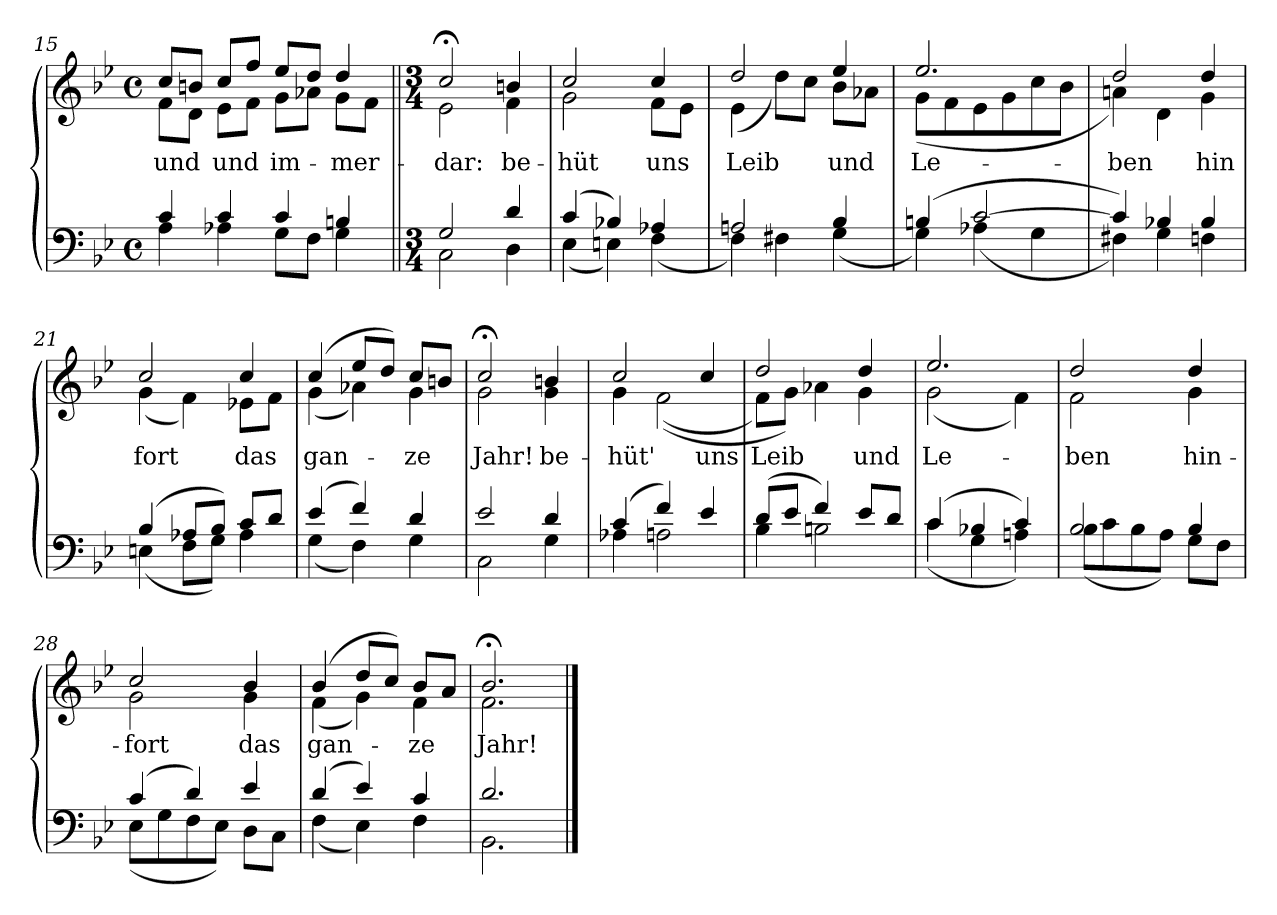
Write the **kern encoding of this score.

**kern	**kern	**text	**dynam
*part1	*part1	*part1	*part1
*staff2	*staff1	*staff1	*staff1/2
*clefF4	*clefG2	*	*
*k[b-e-]	*k[b-e-]	*	*
*M4/4	*M4/4	*	*
*met(c)	*met(c)	*	*
=15	=15	=15	=15
*^	*^	*	*
4c	4A	8ccL	8fL	-und	.
.	.	8bnJ	8dJ	.	.
4c	4A-X	8ccL	8e-L	und	.
.	.	8ffJ	8fJ	.	.
4c	8GL	8ee-L	8gL	im-	.
.	8FJ	8ddJ	8a-XJ	.	.
4Bn	4G	4dd	8gL	-mer-	.
.	.	.	8fJ	.	.
=16||	=16||	=16||	=16||	=16||	=16||
*M3/4	*	*M3/4	*	*	*
*	*	*MM80	*	*	*
2G	2C	2cc;<	2e-	-dar:	.
4d	4D	4bn	4f	be-	♩ = 88.25
=17	=17	=17	=17	=17	=17
(4c	(4E-	2cc	2g	-hüt	.
4B-X)	4En)	.	.	.	.
4A-X	(4F	4cc	8fL	uns	.
.	.	.	8e-J	.	.
!!LO:LB:g=z	!!
=18	=18	=18	=18	=18	=18
2An	4F)	2dd	(4e-	Leib	.
.	4F#X	.	8ddL)	.	.
.	.	.	8ccJ	.	.
4B-	(4G	4ee-	8b-L	und	.
.	.	.	8a-XJ	.	.
=19	=19	=19	=19	=19	=19
*	*	*MM88	*	*	*
(4Bn	4G)	2.ee-	(8gL	Le-	.
.	.	.	8f	.	.
[2c	(<4A-X	.	8e-	.	.
.	.	.	8g	.	.
.	4G	.	8cc	.	.
.	.	.	8b-J	.	.
=20	=20	=20	=20	=20	=20
4c])	4F#X)	2dd	4an)	ben	.
4B-X	4G	.	4d	.	.
4B-	4Fn	4dd	4g	hin	.
=21	=21	=21	=21	=21	=21
(4B-	(4En	2cc	(4g	fort	.
8A-XL	8FL	.	4f)	.	.
8B-J)	8GJ)	.	.	.	.
8cL	4A-	4cc	8e-XL	das	.
8dJ	.	.	8fJ	.	.
=22	=22	=22	=22	=22	=22
(4e-	(4G	(4cc	(4g	gan-	.
4f)	4F)	8ee-L	4a-X)	.	.
.	.	8ddJ)	.	.	.
4d	4G	8ccL	4g	-ze	.
.	.	8bnJ	.	.	.
=23	=23	=23	=23	=23	=23
2e-	2C	2cc;<	2g	Jahr!	.
4d	4G	4bn	4g	be-	.
!!LO:PB:g=z	!!
=24	=24	=24	=24	=24	=24
(4c	4A-X	2cc	4g	-hüt'	.
4f)	2An	.	((2f	.	.
4e-	.	4cc	.	uns	.
=25	=25	=25	=25	=25	=25
(8dL	4B-	2dd	8fL)	Leib	.
8e-J	.	.	8gJ)	.	.
4f)	2Bn	.	4a-X	.	.
8e-L	.	4dd	4g	und	.
8dJ	.	.	.	.	.
=26	=26	=26	=26	=26	=26
(4c	(4c	2.ee-	(2g	Le-	.
4B-X	4G	.	.	.	.
4c)	4An)	.	4f)	.	.
=27	=27	=27	=27	=27	=27
2B-	(8B-L	2dd	2f	-ben	.
.	8c	.	.	.	.
.	8B-	.	.	.	.
.	8AJ)	.	.	.	.
4B-	8GL	4dd	4g	hin-	.
.	8FJ	.	.	.	.
=28	=28	=28	=28	=28	=28
*	*	*MM85	*	*	*
(4c	(8E-L	2cc	2g	-fort	.
.	8G	.	.	.	.
4d)	8F	.	.	.	.
.	8E-J)	.	.	.	.
4e-	8DL	4b-	4g	das	♩ = 84
.	8CJ	.	.	.	.
=29	=29	=29	=29	=29	=29
*	*	*MM80	*	*	*
(4d	(4F	(4b-	(4f	gan-	.
4e-)	4E-)	8ddL	4g)	.	♩ = 79
.	.	8ccJ)	.	.	.
4c	4F	8b-L	4f	-ze	♩ = 76
.	.	8aJ	.	.	.
=30	=30	=30	=30	=30	=30
2.d	2.BB-	2.b-;<	2.f	Jahr!	.
*v	*v	*	*	*	*
*	*v	*v	*	*
==	==	==	==
*-	*-	*-	*-
